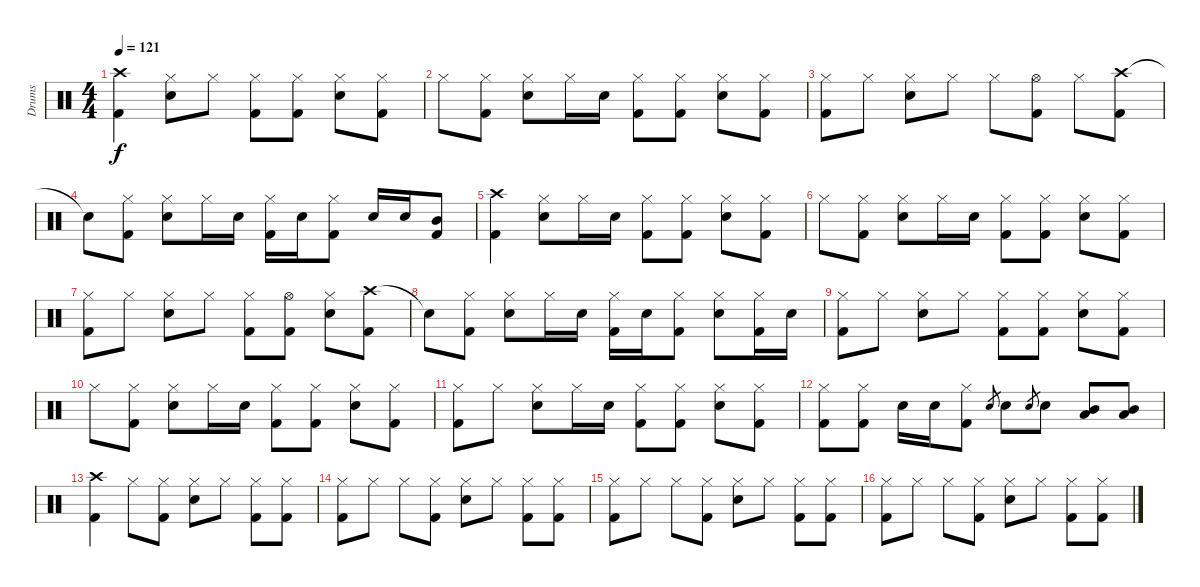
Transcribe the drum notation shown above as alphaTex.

\track ("Drums" "Drums") {instrument percussion}
\staff {score}
\articulation defaults
\ts (4 4)
\tempo 121
\clef neutral
\ks c
("Crash high (hit)" "Kick (hit) 2").4{dy f} ("Hi-Hat (closed)" "Electric Snare (hit)").8 "Hi-Hat (closed)".8 ("Hi-Hat (closed)" "Kick (hit) 2").8 ("Hi-Hat (closed)" "Kick (hit) 2").8 ("Hi-Hat (closed)" "Electric Snare (hit)").8 ("Hi-Hat (closed)" "Kick (hit) 2").8 |
"Hi-Hat (closed)".8 ("Hi-Hat (closed)" "Kick (hit) 2").8 ("Hi-Hat (closed)" "Electric Snare (hit)").8 "Hi-Hat (closed)".16 "Electric Snare (hit)".16 ("Hi-Hat (closed)" "Kick (hit) 2").8 ("Hi-Hat (closed)" "Kick (hit) 2").8 ("Hi-Hat (closed)" "Electric Snare (hit)").8 ("Hi-Hat (closed)" "Kick (hit) 2").8 |
("Hi-Hat (closed)" "Kick (hit) 2").8 "Hi-Hat (closed)".8 ("Hi-Hat (closed)" "Electric Snare (hit)").8 "Hi-Hat (closed)".8 "Hi-Hat (closed)".8 ("Hi-Hat (open)" "Kick (hit) 2").8 "Hi-Hat (closed)".8 ("Crash high (hit)" "Kick (hit) 2").8 |
"Snare (hit)"{t}.8 ("Hi-Hat (closed)" "Kick (hit) 2").8 ("Hi-Hat (closed)" "Electric Snare (hit)").8 "Hi-Hat (closed)".16 "Electric Snare (hit)".16 ("Hi-Hat (closed)" "Kick (hit) 2").16 "Electric Snare (hit)".16 ("Hi-Hat (closed)" "Kick (hit) 2").8 "Electric Snare (hit)".16 "Electric Snare (hit)".16 ("Mid Tom (hit)" "Kick (hit) 2").8 |
("Crash high (hit)" "Kick (hit) 2").4 ("Hi-Hat (closed)" "Electric Snare (hit)").8 "Hi-Hat (closed)".16 "Electric Snare (hit)".16 ("Hi-Hat (closed)" "Kick (hit) 2").8 ("Hi-Hat (closed)" "Kick (hit) 2").8 ("Hi-Hat (closed)" "Electric Snare (hit)").8 ("Hi-Hat (closed)" "Kick (hit) 2").8 |
"Hi-Hat (closed)".8 ("Hi-Hat (closed)" "Kick (hit) 2").8 ("Hi-Hat (closed)" "Electric Snare (hit)").8 "Hi-Hat (closed)".16 "Electric Snare (hit)".16 ("Hi-Hat (closed)" "Kick (hit) 2").8 ("Hi-Hat (closed)" "Kick (hit) 2").8 ("Hi-Hat (closed)" "Electric Snare (hit)").8 ("Hi-Hat (closed)" "Kick (hit) 2").8 |
("Hi-Hat (closed)" "Kick (hit) 2").8 "Hi-Hat (closed)".8 ("Hi-Hat (closed)" "Electric Snare (hit)").8 "Hi-Hat (closed)".8 ("Hi-Hat (closed)" "Kick (hit) 2").8 ("Hi-Hat (open)" "Kick (hit) 2").8 ("Hi-Hat (closed)" "Electric Snare (hit)").8 ("Crash high (hit)" "Kick (hit) 2").8 |
"Snare (hit)"{t}.8 ("Hi-Hat (closed)" "Kick (hit) 2").8 ("Hi-Hat (closed)" "Electric Snare (hit)").8 "Hi-Hat (closed)".16 "Electric Snare (hit)".16 ("Hi-Hat (closed)" "Kick (hit) 2").16 "Electric Snare (hit)".16 ("Hi-Hat (closed)" "Kick (hit) 2").8 ("Hi-Hat (closed)" "Electric Snare (hit)").8 ("Hi-Hat (closed)" "Kick (hit) 2").16 "Electric Snare (hit)".16 |
("Hi-Hat (closed)" "Kick (hit) 2").8 "Hi-Hat (closed)".8 ("Hi-Hat (closed)" "Electric Snare (hit)").8 "Hi-Hat (closed)".8 ("Hi-Hat (closed)" "Kick (hit) 2").8 ("Hi-Hat (closed)" "Kick (hit) 2").8 ("Hi-Hat (closed)" "Electric Snare (hit)").8 ("Hi-Hat (closed)" "Kick (hit) 2").8 |
"Hi-Hat (closed)".8 ("Hi-Hat (closed)" "Kick (hit) 2").8 ("Hi-Hat (closed)" "Electric Snare (hit)").8 "Hi-Hat (closed)".16 "Electric Snare (hit)".16 ("Hi-Hat (closed)" "Kick (hit) 2").8 ("Hi-Hat (closed)" "Kick (hit) 2").8 ("Hi-Hat (closed)" "Electric Snare (hit)").8 ("Hi-Hat (closed)" "Kick (hit) 2").8 |
("Hi-Hat (closed)" "Kick (hit) 2").8 "Hi-Hat (closed)".8 ("Hi-Hat (closed)" "Electric Snare (hit)").8 "Hi-Hat (closed)".16 "Electric Snare (hit)".16 ("Hi-Hat (closed)" "Kick (hit) 2").8 ("Hi-Hat (closed)" "Kick (hit) 2").8 ("Hi-Hat (closed)" "Electric Snare (hit)").8 ("Hi-Hat (closed)" "Kick (hit) 2").8 |
("Hi-Hat (closed)" "Kick (hit) 2").8 ("Hi-Hat (closed)" "Kick (hit) 2").8 "Electric Snare (hit)".16 "Electric Snare (hit)".16 ("Hi-Hat (closed)" "Kick (hit) 2").8 "Electric Snare (hit)".8{gr} "Electric Snare (hit)".8 "Electric Snare (hit)".8{gr} "Electric Snare (hit)".8 ("Mid Tom (hit)" "Low Tom (hit)").8 ("Mid Tom (hit)" "Low Tom (hit)").8 |
("Crash high (hit)" "Kick (hit) 2").4 "Hi-Hat (closed)".8 ("Hi-Hat (closed)" "Kick (hit) 2").8 ("Hi-Hat (closed)" "Electric Snare (hit)").8 "Hi-Hat (closed)".8 ("Hi-Hat (closed)" "Kick (hit) 2").8 ("Hi-Hat (closed)" "Kick (hit) 2").8 |
("Hi-Hat (closed)" "Kick (hit) 2").8 "Hi-Hat (closed)".8 "Hi-Hat (closed)".8 ("Hi-Hat (closed)" "Kick (hit) 2").8 ("Hi-Hat (closed)" "Electric Snare (hit)").8 "Hi-Hat (closed)".8 ("Hi-Hat (closed)" "Kick (hit) 2").8 ("Hi-Hat (closed)" "Kick (hit) 2").8 |
("Hi-Hat (closed)" "Kick (hit) 2").8 "Hi-Hat (closed)".8 "Hi-Hat (closed)".8 ("Hi-Hat (closed)" "Kick (hit) 2").8 ("Hi-Hat (closed)" "Electric Snare (hit)").8 "Hi-Hat (closed)".8 ("Hi-Hat (closed)" "Kick (hit) 2").8 ("Hi-Hat (closed)" "Kick (hit) 2").8 |
("Hi-Hat (closed)" "Kick (hit) 2").8 "Hi-Hat (closed)".8 "Hi-Hat (closed)".8 ("Hi-Hat (closed)" "Kick (hit) 2").8 ("Hi-Hat (closed)" "Electric Snare (hit)").8 "Hi-Hat (closed)".8 ("Hi-Hat (closed)" "Kick (hit) 2").8 ("Hi-Hat (closed)" "Kick (hit) 2").8
